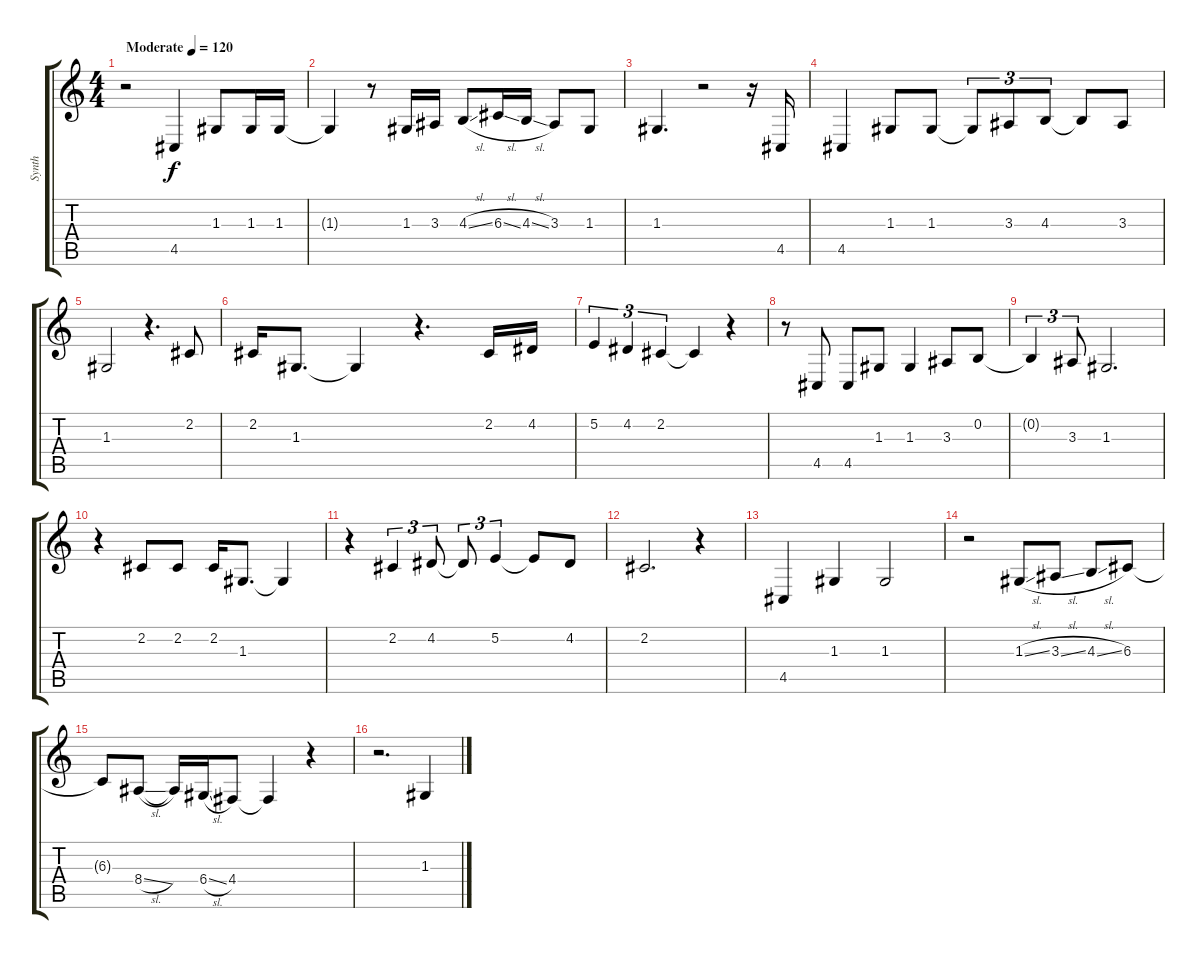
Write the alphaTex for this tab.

\track ("Synth" "Synth") {instrument stringensemble1}
\staff {score tabs}
\tuning (E4 B3 G3 D3 A2 E2) {hide}
\ts (4 4)
\tempo (120 "Moderate")
\clef g2
\ks c
r.2{dy f volume 10 instrument stringensemble1} 4.5.4 1.3.8 1.3.16 1.3.16 |
1.3{t}.4 r.8 1.3.16 3.3.16 4.3{sl}.8 6.3{sl}.16 4.3{sl}.16 3.3.8 1.3.8 |
1.3.4{d} r.2 r.16 4.5.16 |
4.5.4 1.3.8 1.3.8 1.3{t}.8{tu (3 2)} 3.3.8{tu (3 2)} 4.3.8{tu (3 2)} 4.3{t}.8 3.3.8 |
1.3.2 r.4{d} 2.2.8 |
2.2.16 1.3.8{d} 1.3{t}.4 r.4{d} 2.2.16 4.2.16 |
5.2.4{tu (3 2)} 4.2.4{tu (3 2)} 2.2.4{tu (3 2)} 2.2{t}.4 r.4 |
r.8 4.5.8 4.5.8 1.3.8 1.3.4 3.3.8 0.2.8 |
0.2{t}.4{tu (3 2)} 3.3.8{tu (3 2)} 1.3.2{d} |
r.4 2.2.8 2.2.8 2.2.16 1.3.8{d} 1.3{t}.4 |
r.4 2.2.4{tu (3 2)} 4.2.8{tu (3 2)} 4.2{t}.8{tu (3 2)} 5.2.4{tu (3 2)} 5.2{t}.8 4.2.8 |
2.2.2{d} r.4 |
4.5.4 1.3.4 1.3.2 |
r.2 1.3{sl}.8 3.3{sl}.8 4.3{sl}.8 6.3.8 |
6.3{t}.8 8.4{sl}.8 8.4{t}.16 6.4{sl}.16 4.4.8 4.4{t}.4 r.4 |
r.2{d} 1.3.4
